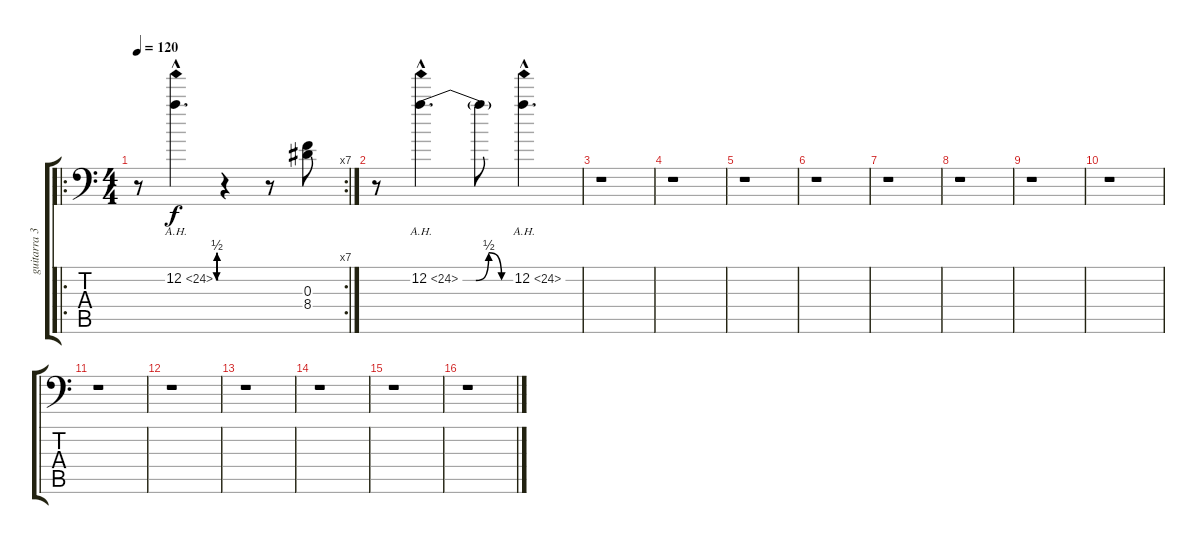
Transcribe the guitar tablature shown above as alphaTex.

\track ("guitarra 3" "guitarra 3") {instrument distortionguitar}
\staff {score tabs}
\tuning (D4 A3 F3 G2 D2 A1) {hide}
\ro
\rc 7
\ts (4 4)
\tempo 120
\clef f4
\ks c
r.8{dy f} 12.2{be (custom 0 0 15 0 30 2 45 0 60 0) ah 12 hac}.4{d} r.4 r.8 (0.3 8.4).8 |
r.8 12.2{be (custom 0 0 15 0 30 2 45 0 60 0) ah 12 hac}.4{d} 12.2{t}.8 12.2{ah 12 hac}.4{d} |
r.1 |
r.1 |
r.1 |
r.1 |
r.1 |
r.1 |
r.1 |
r.1 |
r.1 |
r.1 |
r.1 |
r.1 |
r.1 |
r.1
